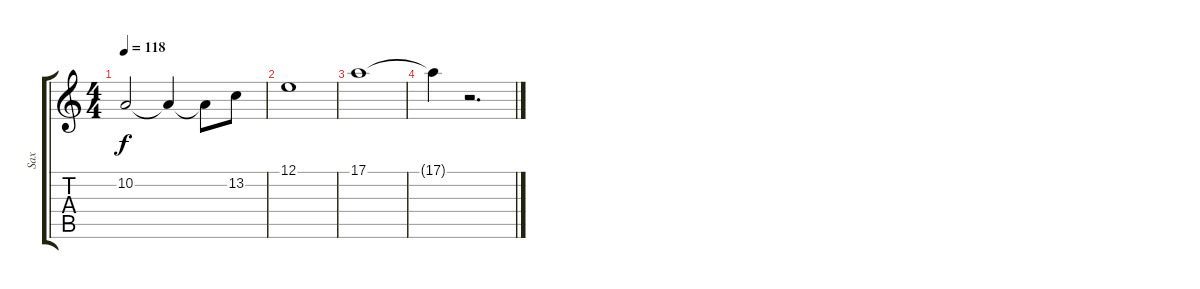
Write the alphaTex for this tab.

\track ("Sax" "Sax") {instrument altosax}
\staff {score tabs}
\tuning (E4 B3 G3 D3 A2 E2) {hide}
\ts (4 4)
\tempo 118
\clef g2
\ks c
10.2.2{dy f} 10.2{t}.4 10.2{t}.8 13.2.8 |
12.1.1 |
17.1.1 |
17.1{t}.4{volume 5} r.2{d}
